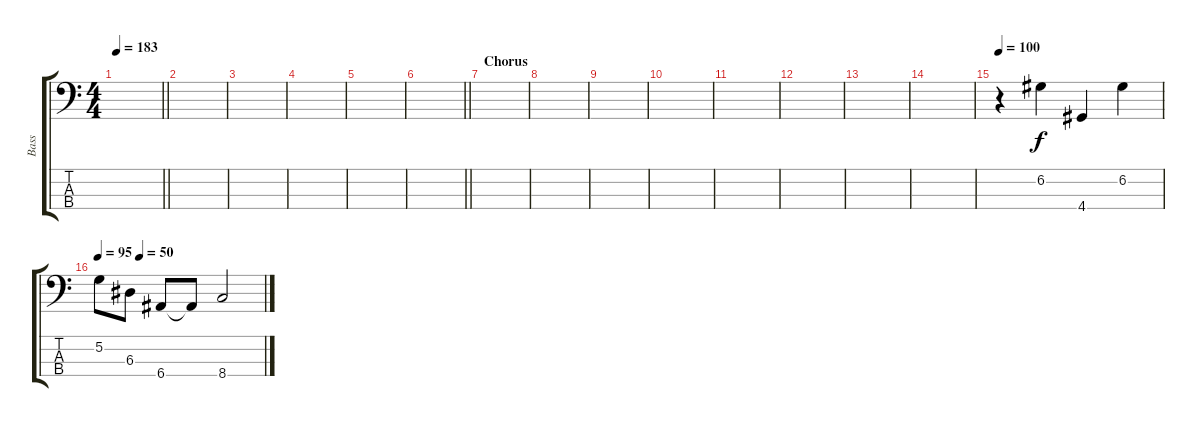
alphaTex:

\track ("Bass" "Bass") {instrument electricbasspick}
\staff {score tabs}
\tuning (G2 D2 A1 E1) {hide}
\ts (4 4)
\tempo 183
\clef f4
\barLineRight lightlight
\ks c
|
|
|
|
|
\barLineRight lightlight
|
\section ("" "Chorus")
|
|
|
|
|
|
|
|
\tempo 100
r.4 6.2.4 4.4.4 6.2.4 |
\tempo 95
\tempo (50 0.25)
5.2.8 6.3.8 6.4.8 6.4{t}.8 8.4.2
